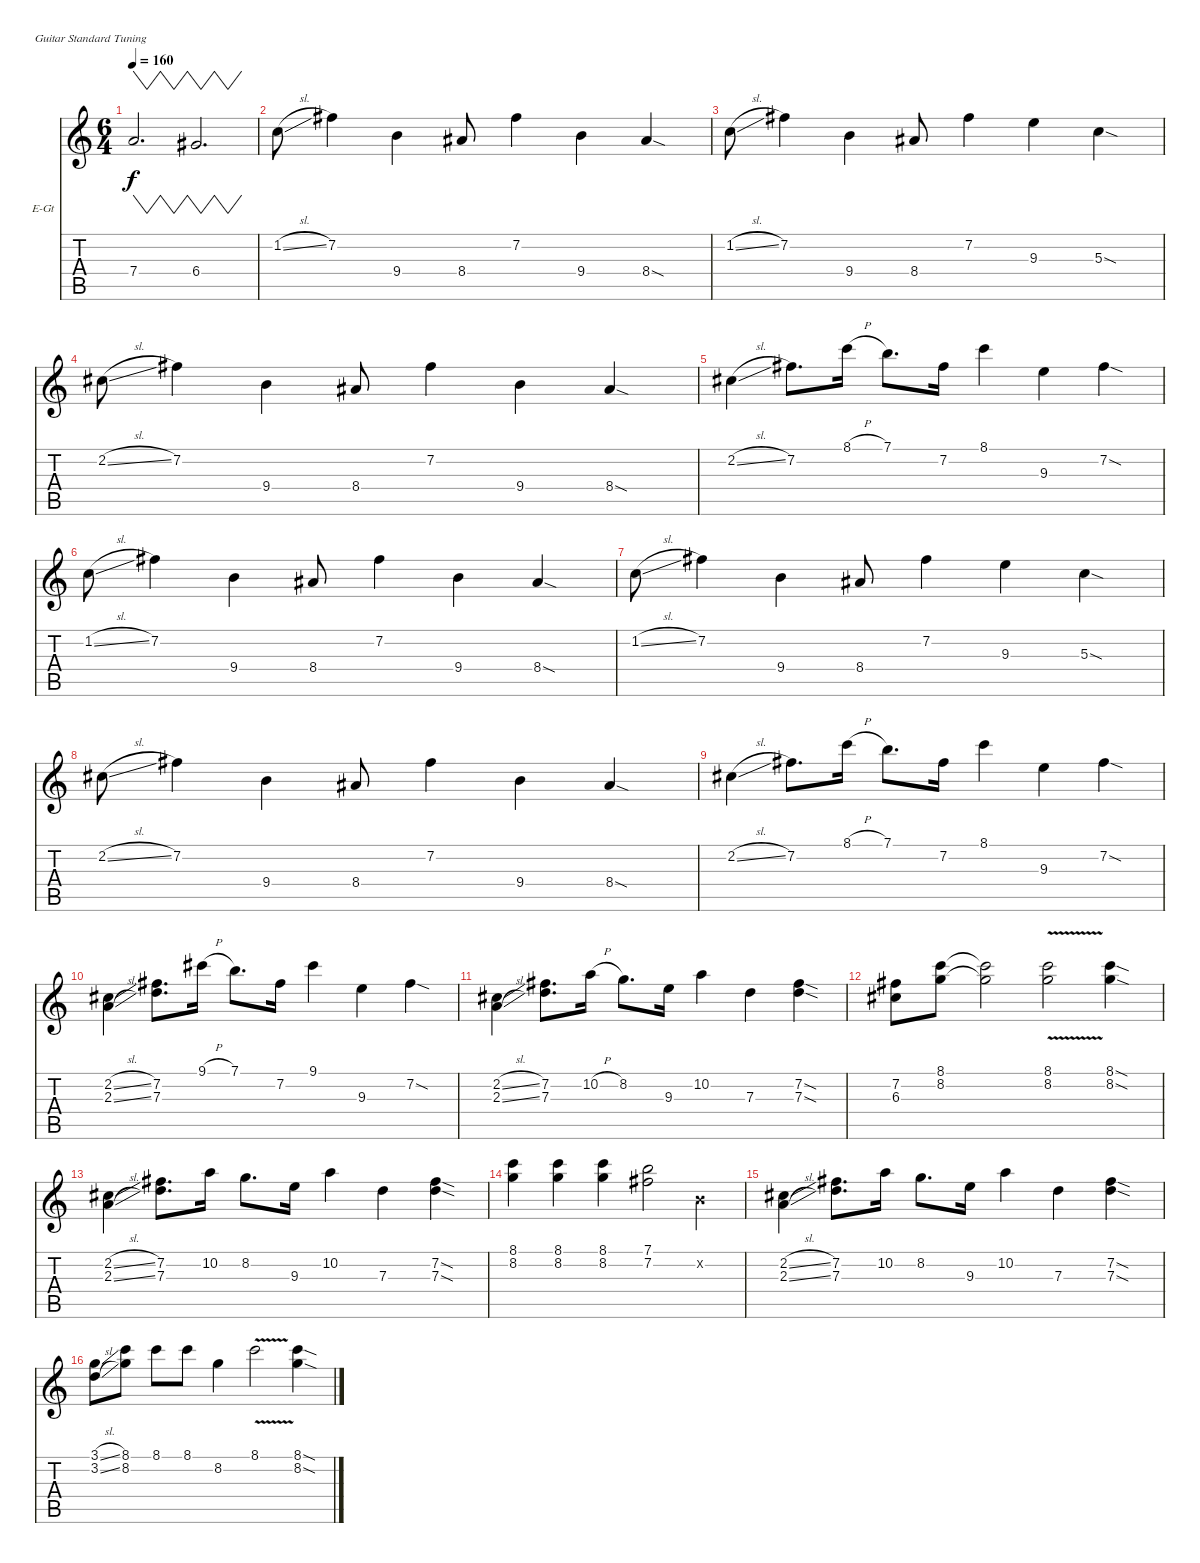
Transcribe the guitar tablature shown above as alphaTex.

\defaultSystemsLayout 4
\bracketExtendMode nobrackets
\firstSystemTrackNameOrientation horizontal
\otherSystemsTrackNameOrientation horizontal
\track ("Mike McCready (Drive)" "E-Gt") {instrument overdrivenguitar}
\staff {score tabs}
\tuning (E4 B3 G3 D3 A2 E2)
\ts (6 4)
\tempo 160
\clef g2
\ks c
7.4.2{vw d dy f} 6.4.2{vw d} |
1.2{sl}.8 7.2.4 9.4.4 8.4.8 7.2.4 9.4.4 8.4{sod}.4 |
1.2{sl}.8 7.2.4 9.4.4 8.4.8 7.2.4 9.3.4 5.3{sod}.4 |
2.2{sl}.8 7.2.4 9.4.4 8.4.8 7.2.4 9.4.4 8.4{sod}.4 |
2.2{sl}.4 7.2.8{d} 8.1{h}.16 7.1.8{d} 7.2.16 8.1.4 9.3.4 7.2{sod}.4 |
1.2{sl}.8 7.2.4 9.4.4 8.4.8 7.2.4 9.4.4 8.4{sod}.4 |
1.2{sl}.8 7.2.4 9.4.4 8.4.8 7.2.4 9.3.4 5.3{sod}.4 |
2.2{sl}.8 7.2.4 9.4.4 8.4.8 7.2.4 9.4.4 8.4{sod}.4 |
2.2{sl}.4 7.2.8{d} 8.1{h}.16 7.1.8{d} 7.2.16 8.1.4 9.3.4 7.2{sod}.4 |
(2.2{sl} 2.3{sl}).4 (7.2 7.3).8{d} 9.1{h}.16 7.1.8{d} 7.2.16 9.1.4 9.3.4 7.2{sod}.4 |
(2.2{sl} 2.3{sl}).4 (7.2 7.3).8{d} 10.2{h}.16 8.2.8{d} 9.3.16 10.2.4 7.3.4 (7.2{sod} 7.3{sod}).4 |
(7.2 6.3).8 (8.1 8.2).8 (8.1{t} 8.2{t}).2 (8.1{v} 8.2{v}).2 (8.1{sod} 8.2{sod}).4 |
(2.2{sl} 2.3{sl}).4 (7.2 7.3).8{d} 10.2.16 8.2.8{d} 9.3.16 10.2.4 7.3.4 (7.2{sod} 7.3{sod}).4 |
(8.1 8.2).4 (8.1 8.2).4 (8.1 8.2).4 (7.1 7.2).2 0.2{x}.4 |
(2.2{sl} 2.3{sl}).4 (7.2 7.3).8{d} 10.2.16 8.2.8{d} 9.3.16 10.2.4 7.3.4 (7.2{sod} 7.3{sod}).4 |
(3.1{sl} 3.2{sl}).8 (8.1 8.2).8 8.1.8 8.1.8 8.2.4 8.1{v}.2 (8.1{sod} 8.2{sod}).4
